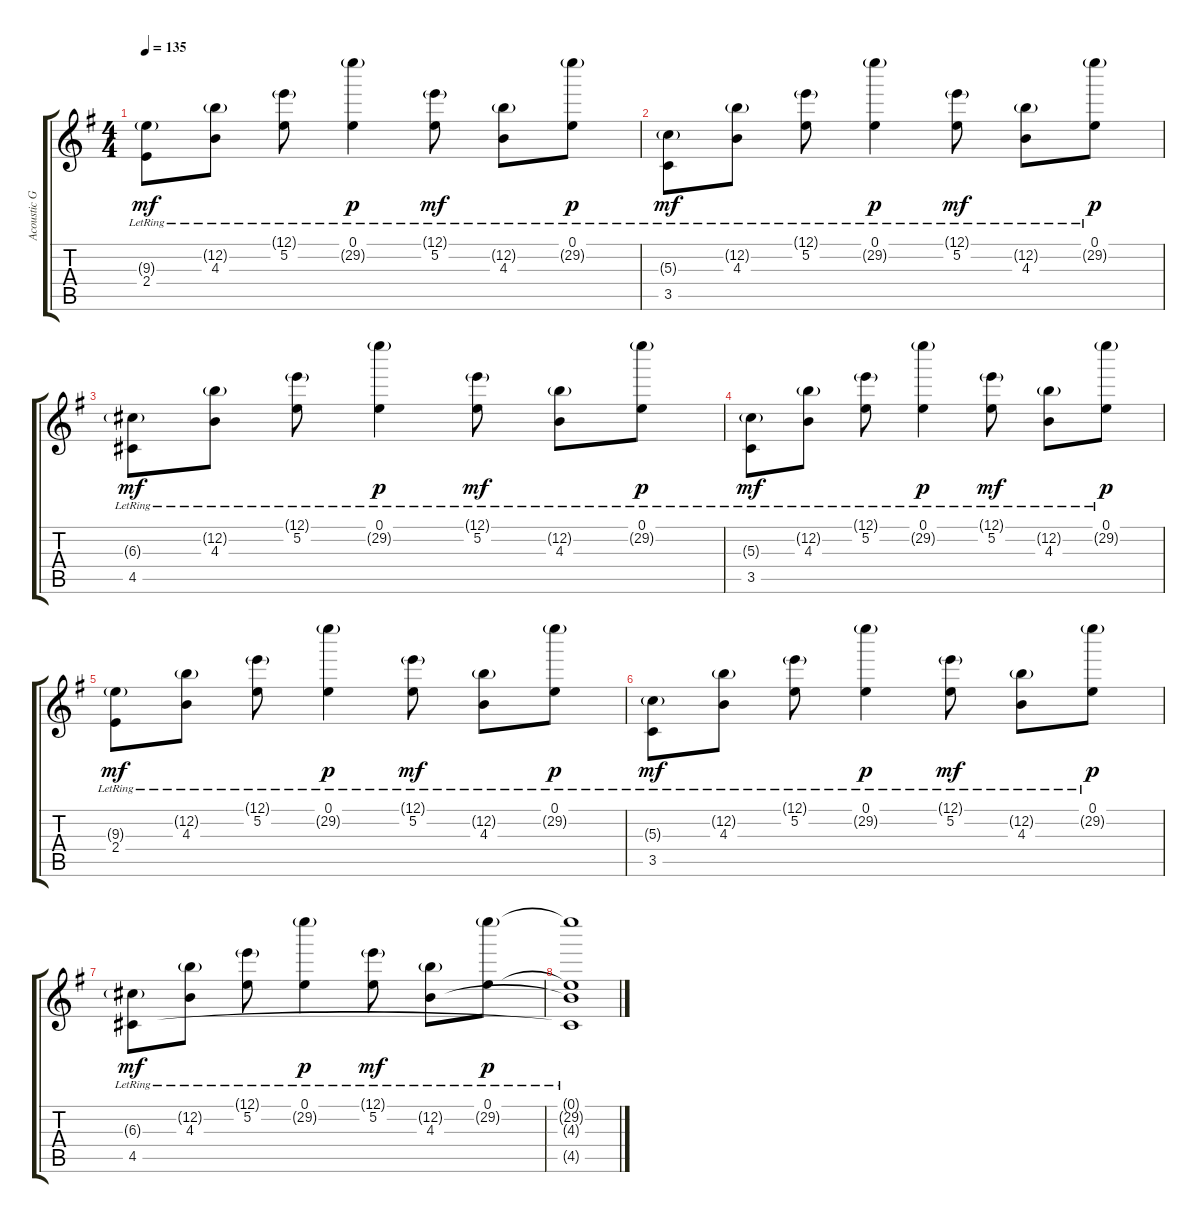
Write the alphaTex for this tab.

\track ("Acoustic Guitar (R)" "Acoustic G") {instrument acousticguitarsteel}
\staff {score tabs}
\tuning (E4 B3 G3 D3 A2 E2) {hide}
\ts (4 4)
\tempo 135
\clef g2
\ks eminor
(9.3{g lr} 2.4{lr}).8{dy mf} (12.2{g lr} 4.3{lr}).8 (12.1{g lr} 5.2{lr}).8 (0.1{lr} 29.2{g lr}).4{dy p} (12.1{g lr} 5.2{lr}).8{dy mf} (12.2{g lr} 4.3{lr}).8 (0.1{lr} 29.2{g lr}).8{dy p} |
(5.3{g lr} 3.5{lr}).8{dy mf} (12.2{g lr} 4.3{lr}).8 (12.1{g lr} 5.2{lr}).8 (0.1{lr} 29.2{g lr}).4{dy p} (12.1{g lr} 5.2{lr}).8{dy mf} (12.2{g lr} 4.3{lr}).8 (0.1{lr} 29.2{g lr}).8{dy p} |
(6.3{g lr} 4.5{lr}).8{dy mf} (12.2{g lr} 4.3{lr}).8 (12.1{g lr} 5.2{lr}).8 (0.1{lr} 29.2{g lr}).4{dy p} (12.1{g lr} 5.2{lr}).8{dy mf} (12.2{g lr} 4.3{lr}).8 (0.1{lr} 29.2{g lr}).8{dy p} |
(5.3{g lr} 3.5{lr}).8{dy mf} (12.2{g lr} 4.3{lr}).8 (12.1{g lr} 5.2{lr}).8 (0.1{lr} 29.2{g lr}).4{dy p} (12.1{g lr} 5.2{lr}).8{dy mf} (12.2{g lr} 4.3{lr}).8 (0.1{lr} 29.2{g lr}).8{dy p} |
(9.3{g lr} 2.4{lr}).8{dy mf} (12.2{g lr} 4.3{lr}).8 (12.1{g lr} 5.2{lr}).8 (0.1{lr} 29.2{g lr}).4{dy p} (12.1{g lr} 5.2{lr}).8{dy mf} (12.2{g lr} 4.3{lr}).8 (0.1{lr} 29.2{g lr}).8{dy p} |
(5.3{g lr} 3.5{lr}).8{dy mf} (12.2{g lr} 4.3{lr}).8 (12.1{g lr} 5.2{lr}).8 (0.1{lr} 29.2{g lr}).4{dy p} (12.1{g lr} 5.2{lr}).8{dy mf} (12.2{g lr} 4.3{lr}).8 (0.1{lr} 29.2{g lr}).8{dy p} |
(6.3{g lr} 4.5{lr}).8{dy mf} (12.2{g lr} 4.3{lr}).8 (12.1{g lr} 5.2{lr}).8 (0.1{lr} 29.2{g lr}).4{dy p} (12.1{g lr} 5.2{lr}).8{dy mf} (12.2{g lr} 4.3{lr}).8 (0.1{lr} 29.2{g lr}).8{dy p} |
(0.1{lr t} 29.2{lr t} 4.3{lr t} 4.5{lr t}).1
